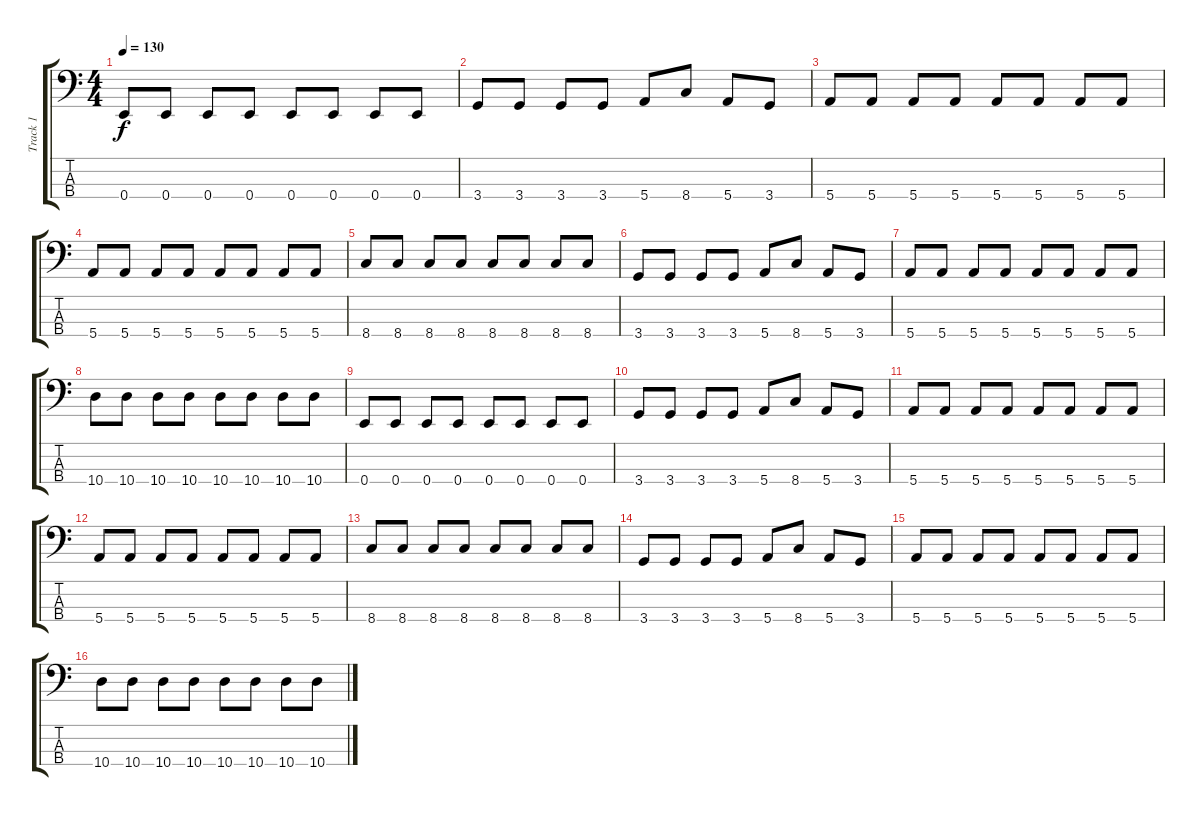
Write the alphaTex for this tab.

\track ("Track 1" "Track 1") {instrument electricbassfinger}
\staff {score tabs}
\tuning (G2 D2 A1 E1) {hide}
\ts (4 4)
\tempo 130
\clef f4
\ks c
0.4.8{dy f instrument electricbassfinger} 0.4.8 0.4.8 0.4.8 0.4.8 0.4.8 0.4.8 0.4.8 |
3.4.8 3.4.8 3.4.8 3.4.8 5.4.8 8.4.8 5.4.8 3.4.8 |
5.4.8 5.4.8 5.4.8 5.4.8 5.4.8 5.4.8 5.4.8 5.4.8 |
5.4.8 5.4.8 5.4.8 5.4.8 5.4.8 5.4.8 5.4.8 5.4.8 |
8.4.8 8.4.8 8.4.8 8.4.8 8.4.8 8.4.8 8.4.8 8.4.8 |
3.4.8 3.4.8 3.4.8 3.4.8 5.4.8 8.4.8 5.4.8 3.4.8 |
5.4.8 5.4.8 5.4.8 5.4.8 5.4.8 5.4.8 5.4.8 5.4.8 |
10.4.8 10.4.8 10.4.8 10.4.8 10.4.8 10.4.8 10.4.8 10.4.8 |
0.4.8 0.4.8 0.4.8 0.4.8 0.4.8 0.4.8 0.4.8 0.4.8 |
3.4.8 3.4.8 3.4.8 3.4.8 5.4.8 8.4.8 5.4.8 3.4.8 |
5.4.8 5.4.8 5.4.8 5.4.8 5.4.8 5.4.8 5.4.8 5.4.8 |
5.4.8 5.4.8 5.4.8 5.4.8 5.4.8 5.4.8 5.4.8 5.4.8 |
8.4.8 8.4.8 8.4.8 8.4.8 8.4.8 8.4.8 8.4.8 8.4.8 |
3.4.8 3.4.8 3.4.8 3.4.8 5.4.8 8.4.8 5.4.8 3.4.8 |
5.4.8 5.4.8 5.4.8 5.4.8 5.4.8 5.4.8 5.4.8 5.4.8 |
10.4.8 10.4.8 10.4.8 10.4.8 10.4.8 10.4.8 10.4.8 10.4.8
